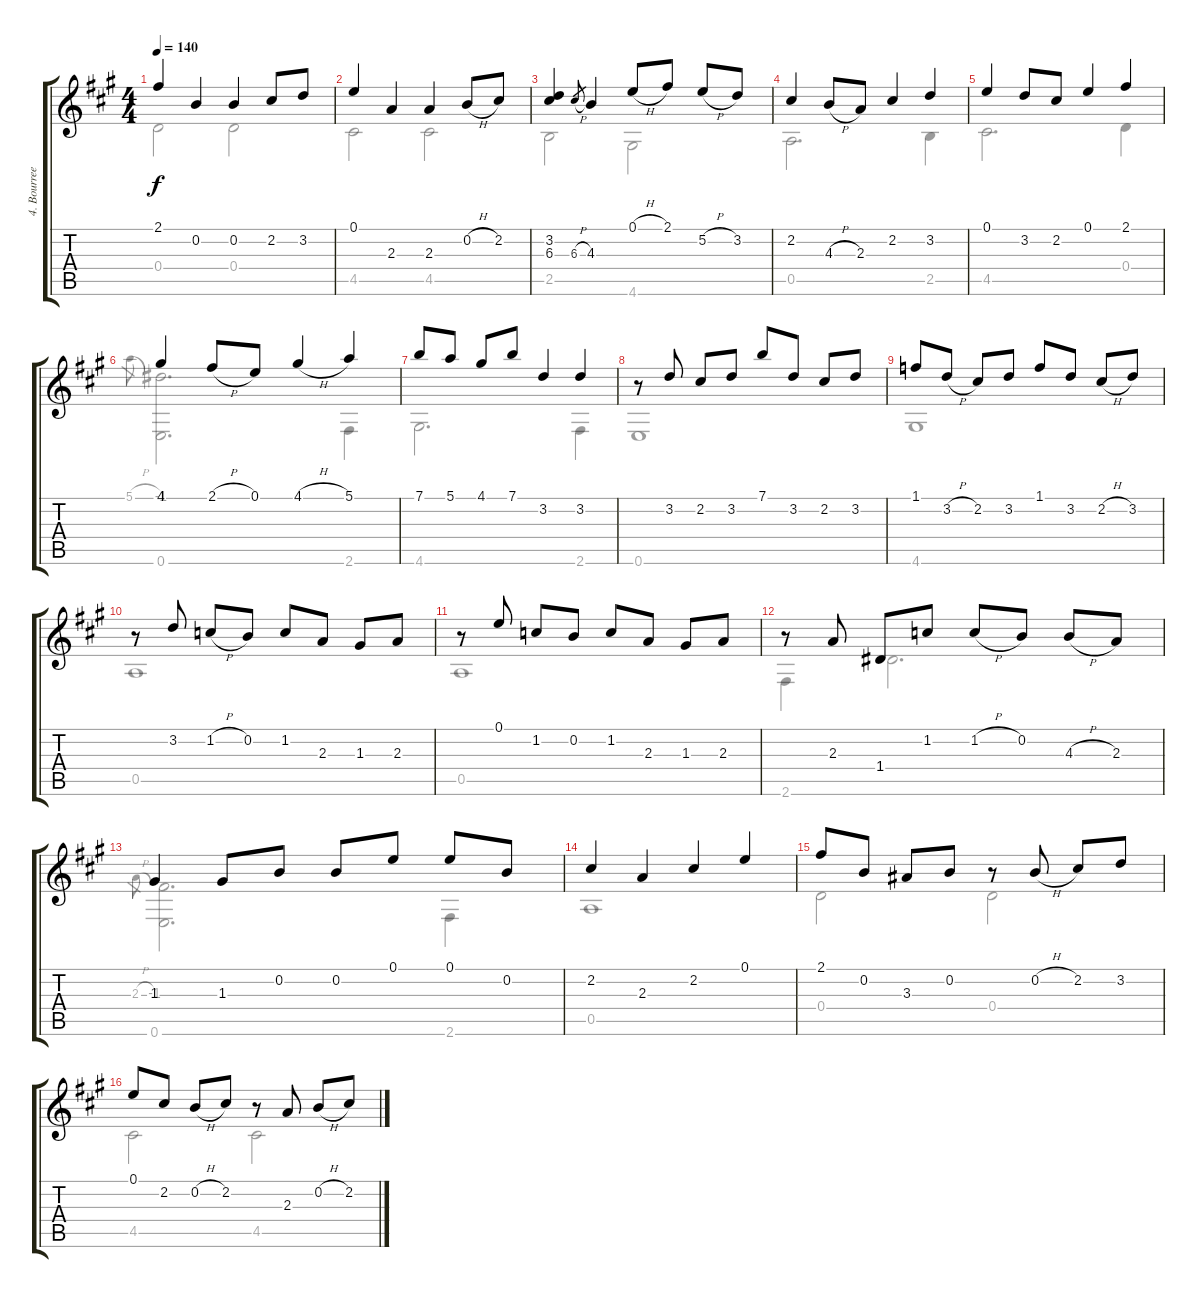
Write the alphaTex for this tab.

\track ("4. Bourree" "4. Bourree") {instrument acousticguitarnylon}
\staff {score tabs}
\tuning (E4 B3 G3 D3 A2 E2) {hide}
\voice
\ts (4 4)
\tempo 140
\clef g2
\ks a
2.1.4{dy f} 0.2.4 0.2.4 2.2.8 3.2.8 |
0.1.4 2.3.4 2.3.4 0.2{h}.8 2.2.8 |
(3.2 6.3).4 6.3{h}.8{gr} 4.3.4 0.1{h}.8 2.1.8 5.2{h}.8 3.2.8 |
2.2.4 4.3{h}.8 2.3.8 2.2.4 3.2.4 |
0.1.4 3.2.8 2.2.8 0.1.4 2.1.4 |
4.1.4 2.1{h}.8 0.1.8 4.1{h}.4 5.1.4 |
7.1.8 5.1.8 4.1.8 7.1.8 3.2.4 3.2.4 |
r.8 3.2.8 2.2.8 3.2.8 7.1.8 3.2.8 2.2.8 3.2.8 |
1.1.8 3.2{h}.8 2.2.8 3.2.8 1.1.8 3.2.8 2.2{h}.8 3.2.8 |
r.8 3.2.8 1.2{h}.8 0.2.8 1.2.8 2.3.8 1.3.8 2.3.8 |
r.8 0.1.8 1.2.8 0.2.8 1.2.8 2.3.8 1.3.8 2.3.8 |
r.8 2.3.8 1.4.8 1.2.8 1.2{h}.8 0.2.8 4.3{h}.8 2.3.8 |
1.3.4 1.3.8 0.2.8 0.2.8 0.1.8 0.1.8 0.2.8 |
2.2.4 2.3.4 2.2.4 0.1.4 |
2.1.8 0.2.8 3.3.8 0.2.8 r.8 0.2{h}.8 2.2.8 3.2.8 |
0.1.8 2.2.8 0.2{h}.8 2.2.8 r.8 2.3.8 0.2{h}.8 2.2.8
\voice
\clef g2
\ottava regular
\simile none
\ks a
0.4.2{dy f} 0.4.2 |
4.5.2 4.5.2 |
2.5.2 4.6.2 |
0.5.2{d} 2.5.4 |
4.5.2{d} 0.4.4 |
5.1{h}.8{gr} (-1.1 0.6).2{d} 2.6.4 |
4.6.2{d} 2.6.4 |
0.6.1 |
4.6.1 |
0.5.1 |
0.5.1 |
2.6.4 1.4.2{d} |
2.3{h}.8{gr} (-1.3 0.6).2{d} 2.6.4 |
0.5.1 |
0.4.2 0.4.2 |
4.5.2 4.5.2
